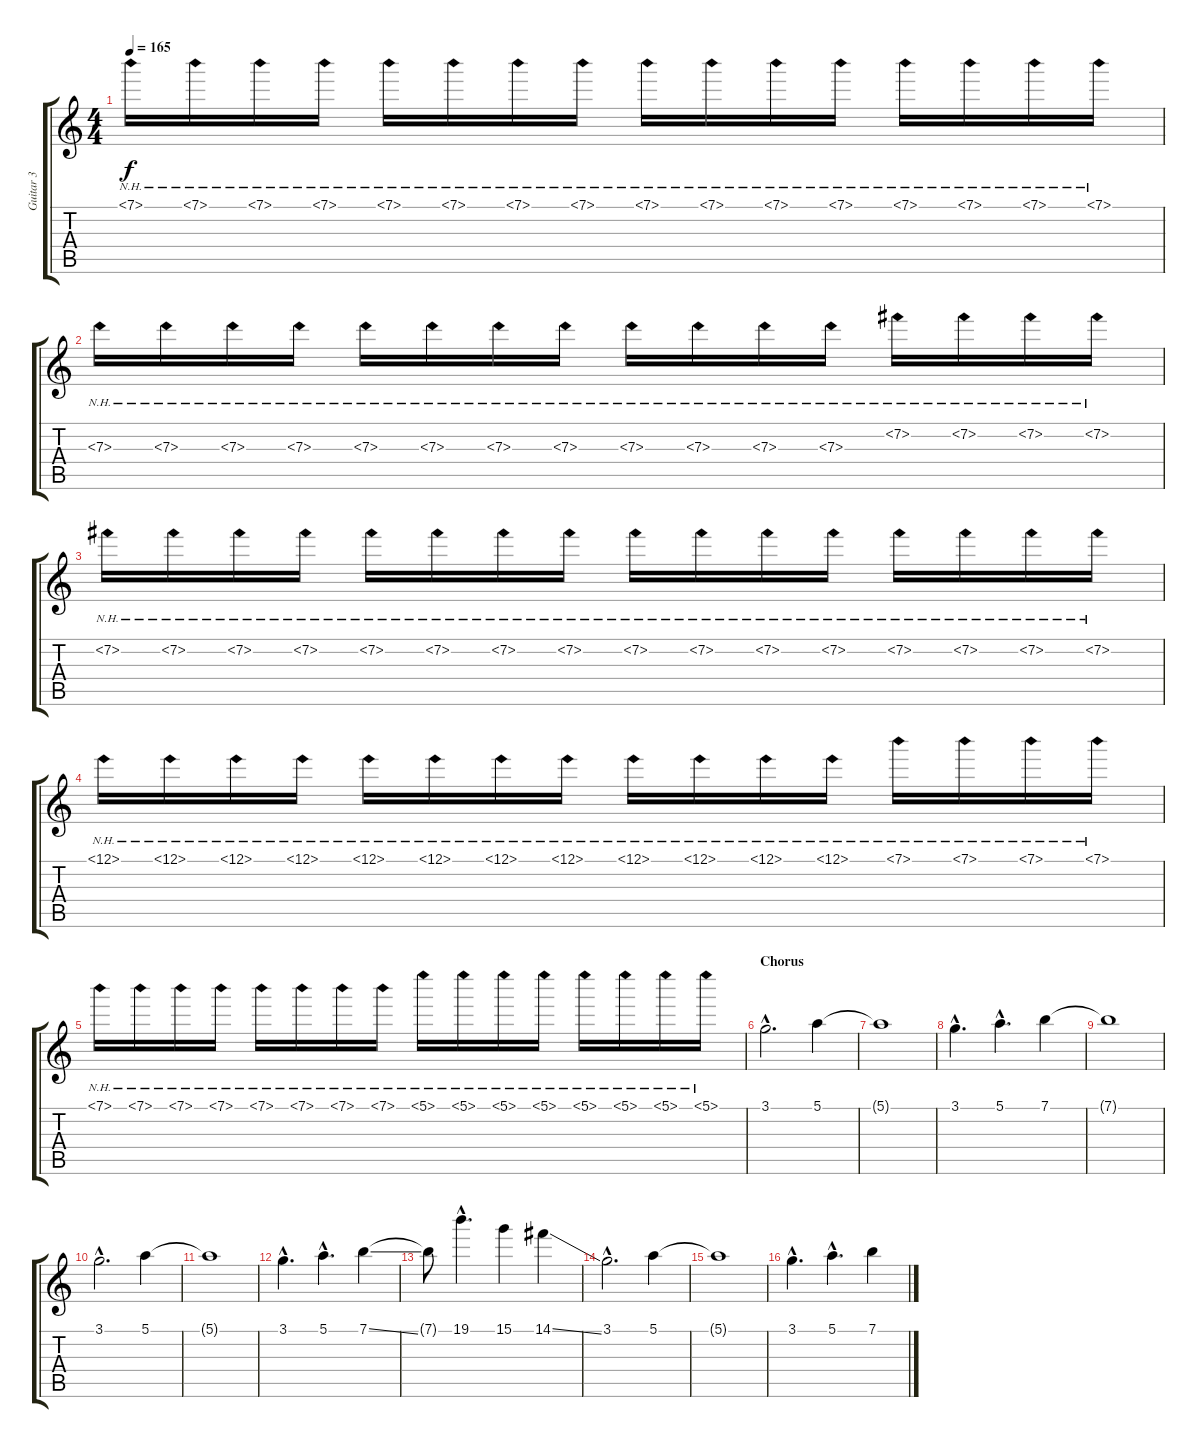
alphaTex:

\track ("Guitar 3" "Guitar 3") {instrument distortionguitar}
\staff {score tabs}
\tuning (E4 B3 G3 D3 A2 E2) {hide}
\ts (4 4)
\tempo 165
\clef g2
\ks c
7.1{nh}.16{dy f volume 9} 7.1{nh}.16 7.1{nh}.16 7.1{nh}.16 7.1{nh}.16 7.1{nh}.16 7.1{nh}.16 7.1{nh}.16 7.1{nh}.16 7.1{nh}.16 7.1{nh}.16 7.1{nh}.16 7.1{nh}.16 7.1{nh}.16 7.1{nh}.16 7.1{nh}.16 |
7.3{nh}.16{volume 9} 7.3{nh}.16 7.3{nh}.16 7.3{nh}.16 7.3{nh}.16 7.3{nh}.16 7.3{nh}.16 7.3{nh}.16 7.3{nh}.16 7.3{nh}.16 7.3{nh}.16 7.3{nh}.16 7.2{nh}.16 7.2{nh}.16 7.2{nh}.16 7.2{nh}.16 |
7.2{nh}.16{volume 9} 7.2{nh}.16 7.2{nh}.16 7.2{nh}.16 7.2{nh}.16 7.2{nh}.16 7.2{nh}.16 7.2{nh}.16 7.2{nh}.16 7.2{nh}.16 7.2{nh}.16 7.2{nh}.16 7.2{nh}.16 7.2{nh}.16 7.2{nh}.16 7.2{nh}.16 |
12.1{nh}.16{volume 9} 12.1{nh}.16 12.1{nh}.16 12.1{nh}.16 12.1{nh}.16 12.1{nh}.16 12.1{nh}.16 12.1{nh}.16 12.1{nh}.16 12.1{nh}.16 12.1{nh}.16 12.1{nh}.16 7.1{nh}.16 7.1{nh}.16 7.1{nh}.16 7.1{nh}.16 |
7.1{nh}.16{volume 9} 7.1{nh}.16 7.1{nh}.16 7.1{nh}.16 7.1{nh}.16 7.1{nh}.16 7.1{nh}.16 7.1{nh}.16 5.1{nh}.16 5.1{nh}.16 5.1{nh}.16 5.1{nh}.16 5.1{nh}.16 5.1{nh}.16 5.1{nh}.16 5.1{nh}.16 |
\section ("" "Chorus")
3.1{hac}.2{d volume 9 instrument distortionguitar} 5.1.4 |
5.1{t}.1 |
3.1{hac}.4{d} 5.1{hac}.4{d} 7.1.4 |
7.1{t}.1 |
3.1{hac}.2{d volume 9 instrument distortionguitar} 5.1.4 |
5.1{t}.1 |
3.1{hac}.4{d} 5.1{hac}.4{d} 7.1{ss}.4 |
7.1{t}.8 19.1{hac}.4{d} 15.1.4 14.1{ss}.4 |
3.1{hac}.2{d volume 9 instrument distortionguitar} 5.1.4 |
5.1{t}.1 |
3.1{hac}.4{d} 5.1{hac}.4{d} 7.1.4
